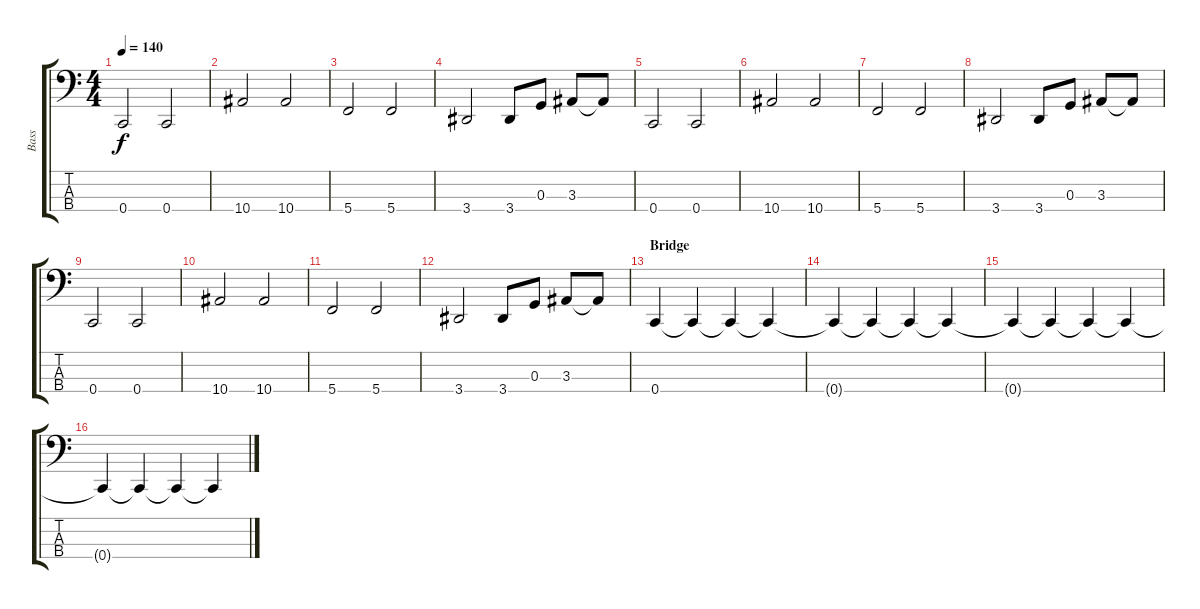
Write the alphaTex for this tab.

\track ("Bass" "Bass") {instrument electricbassfinger}
\staff {score tabs}
\tuning (F2 C2 G1 C1) {hide}
\ts (4 4)
\tempo 140
\clef f4
\ks c
0.4.2{dy f} 0.4.2 |
10.4.2 10.4.2 |
5.4.2 5.4.2 |
3.4.2 3.4.8 0.3.8 3.3.8 3.3{t}.8 |
0.4.2 0.4.2 |
10.4.2 10.4.2 |
5.4.2 5.4.2 |
3.4.2 3.4.8 0.3.8 3.3.8 3.3{t}.8 |
0.4.2 0.4.2 |
10.4.2 10.4.2 |
5.4.2 5.4.2 |
3.4.2 3.4.8 0.3.8 3.3.8 3.3{t}.8 |
\section ("" "Bridge")
0.4.4 0.4{t}.4 0.4{t}.4 0.4{t}.4 |
0.4{t}.4 0.4{t}.4 0.4{t}.4 0.4{t}.4 |
0.4{t}.4 0.4{t}.4 0.4{t}.4 0.4{t}.4 |
0.4{t}.4 0.4{t}.4 0.4{t}.4 0.4{t}.4
